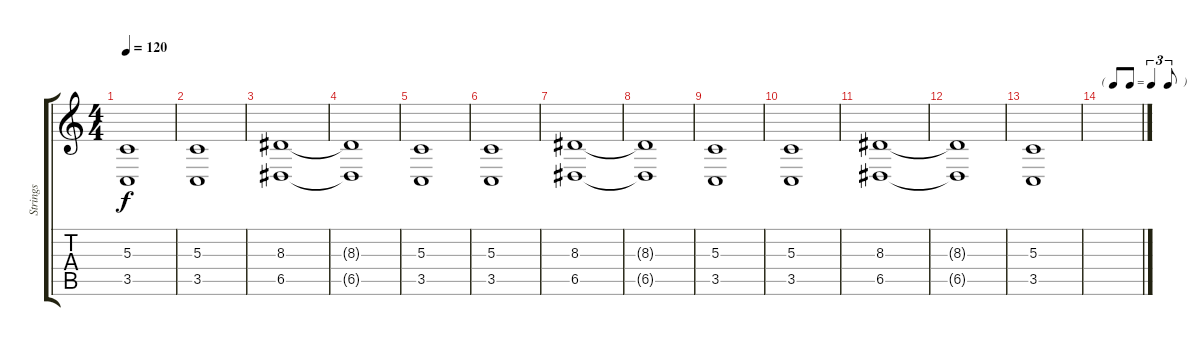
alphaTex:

\track ("Strings" "Strings") {instrument stringensemble2}
\staff {score tabs}
\tuning (E4 B3 G3 D3 A2 E2) {hide}
\ts (4 4)
\tempo 120
\clef g2
\ks c
(5.3 3.5).1{dy f} |
(5.3 3.5).1 |
(8.3 6.5).1 |
(8.3{t} 6.5{t}).1 |
(5.3 3.5).1 |
(5.3 3.5).1 |
(8.3 6.5).1 |
(8.3{t} 6.5{t}).1 |
(5.3 3.5).1 |
(5.3 3.5).1 |
(8.3 6.5).1 |
(8.3{t} 6.5{t}).1 |
(5.3 3.5).1 |
\tf triplet8th
